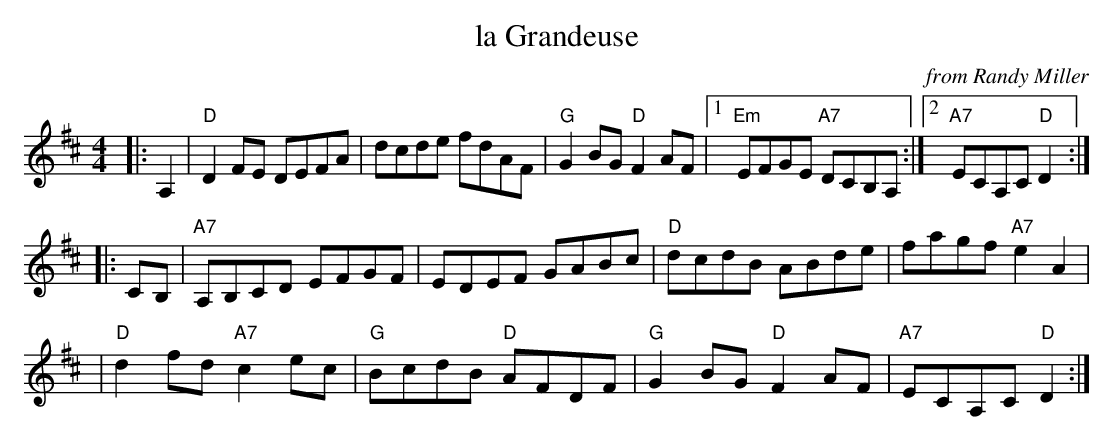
X:1
T: la Grandeuse
O: from Randy Miller
M: 4/4
L: 1/8
K: D
|: A,2 \
| "D"D2FE DEFA | dcde fdAF | "G"G2BG "D"F2AF |1 "Em"EFGE "A7"DCB,A, :|2 "A7"ECA,C "D"D2 :|
|: CB, \
| "A7"A,B,CD EFGF | EDEF GABc | "D"dcdB ABde | fagf "A7"e2A2 |
| "D"d2fd "A7"c2ec | "G"BcdB "D"AFDF | "G"G2BG "D"F2AF | "A7"ECA,C "D"D2 :|
